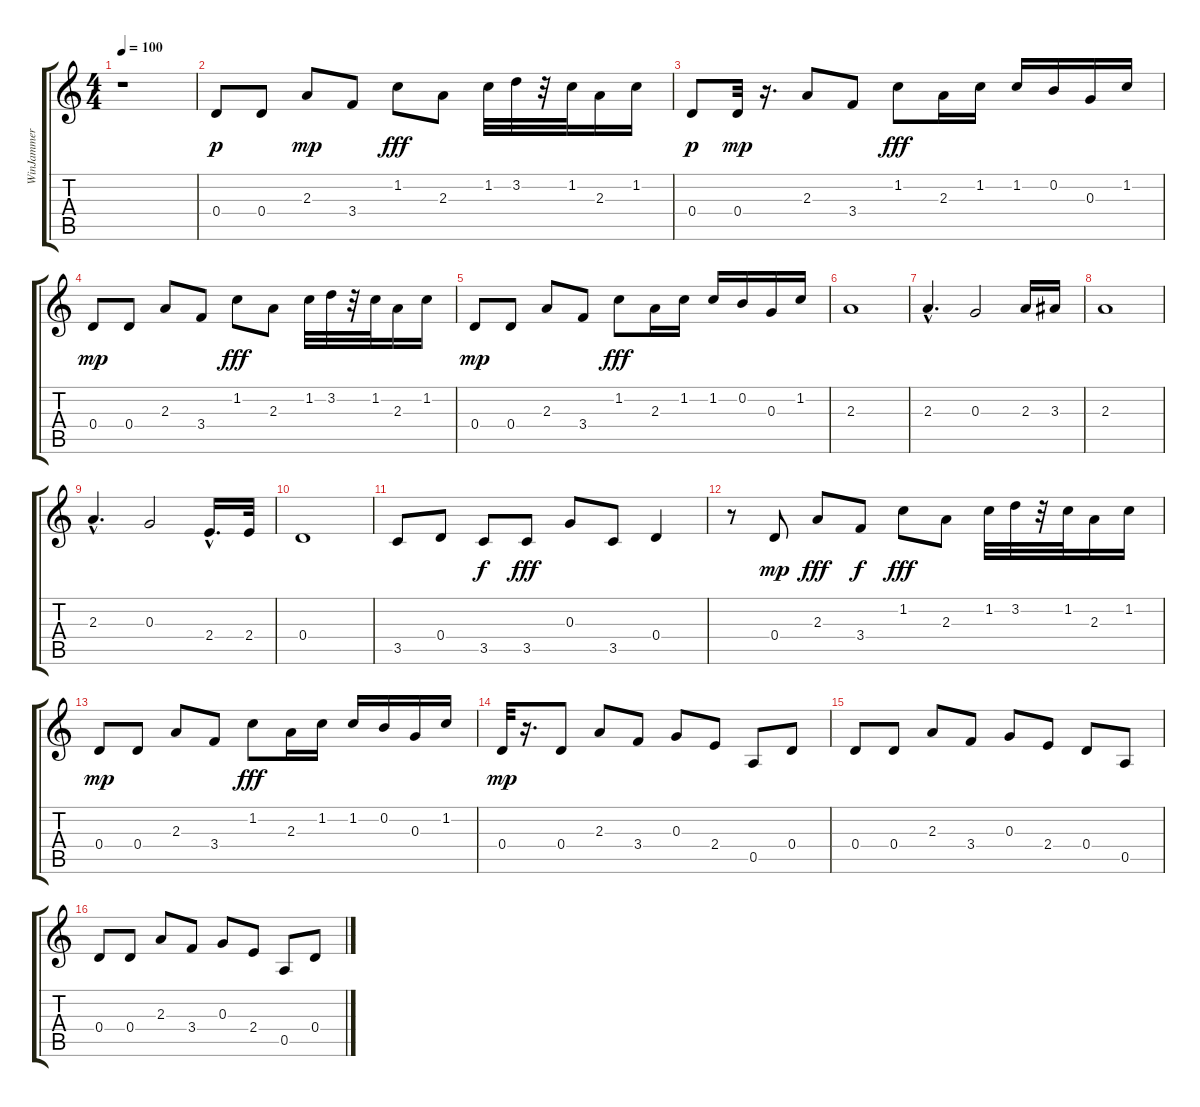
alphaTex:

\track ("WinJammer Demo" "WinJammer ") {instrument distortionguitar}
\staff {score tabs}
\tuning (E4 B3 G3 D3 A2 D2) {hide}
\ts (4 4)
\tempo 100
\clef g2
\ks c
r.1{dy p} |
0.4.8 0.4.8 2.3.8{dy mp} 3.4.8 1.2.8{dy fff} 2.3.8 1.2.32 3.2.32 r.32 1.2.32 2.3.16 1.2.16 |
0.4.8{dy p} 0.4.32{dy mp} r.16{d} 2.3.8 3.4.8 1.2.8{dy fff} 2.3.16 1.2.16 1.2.16 0.2.16 0.3.16 1.2.16 |
0.4.8{dy mp} 0.4.8 2.3.8 3.4.8 1.2.8{dy fff} 2.3.8 1.2.32 3.2.32 r.32 1.2.32 2.3.16 1.2.16 |
0.4.8{dy mp} 0.4.8 2.3.8 3.4.8 1.2.8{dy fff} 2.3.16 1.2.16 1.2.16 0.2.16 0.3.16 1.2.16 |
2.3.1 |
2.3{hac}.4{d} 0.3.2 2.3.16 3.3.16 |
2.3.1 |
2.3{hac}.4{d} 0.3.2 2.4{hac}.16{d} 2.4.32 |
0.4.1 |
3.5.8 0.4.8 3.5.8{dy f} 3.5.8{dy fff} 0.3.8 3.5.8 0.4.4 |
r.8 0.4.8{dy mp} 2.3.8{dy fff} 3.4.8{dy f} 1.2.8{dy fff} 2.3.8 1.2.32 3.2.32 r.32 1.2.32 2.3.16 1.2.16 |
0.4.8{dy mp} 0.4.8 2.3.8 3.4.8 1.2.8{dy fff} 2.3.16 1.2.16 1.2.16 0.2.16 0.3.16 1.2.16 |
0.4.32{dy mp} r.16{d} 0.4.8 2.3.8 3.4.8 0.3.8 2.4.8 0.5.8 0.4.8 |
0.4.8 0.4.8 2.3.8 3.4.8 0.3.8 2.4.8 0.4.8 0.5.8 |
0.4.8 0.4.8 2.3.8 3.4.8 0.3.8 2.4.8 0.5.8 0.4.8
